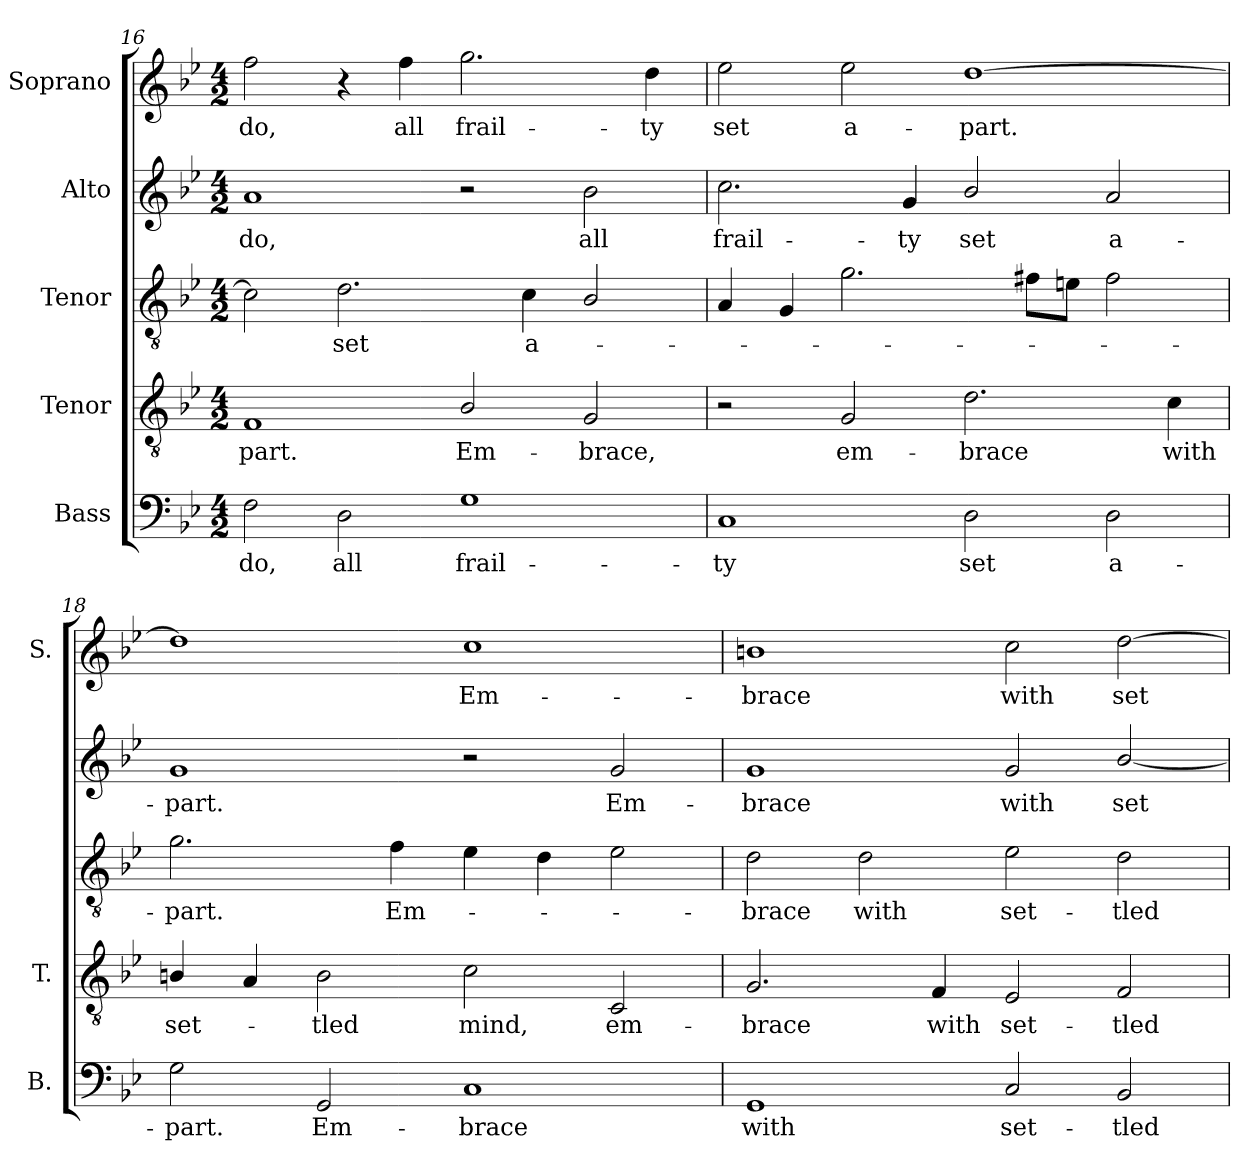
**kern	**text	**kern	**text	**kern	**text	**kern	**text	**kern	**text
*part5	*part5	*part4	*part4	*part3	*part3	*part2	*part2	*part1	*part1
*staff5	*staff5	*staff4	*staff4	*staff3	*staff3	*staff2	*staff2	*staff1	*staff1
*I"Bass	*	*I"Tenor	*	*I"Tenor	*	*I"Alto	*	*I"Soprano	*
*I'B.	*	*I'T.	*	*	*	*	*	*I'S.	*
*clefF4	*	*clefGv2	*	*clefGv2	*	*clefG2	*	*clefG2	*
*	*	*ITrd7c12	*	*ITrd7c12	*	*	*	*	*
*k[b-e-]	*	*k[b-e-]	*	*k[b-e-]	*	*k[b-e-]	*	*k[b-e-]	*
*B-:	*	*B-:	*	*B-:	*	*B-:	*	*B-:	*
*M4/2	*	*M4/2	*	*M4/2	*	*M4/2	*	*M4/2	*
=16	=16	=16	=16	=16	=16	=16	=16	=16	=16
!	!LO:LY:b:color=#000000	!	!	!	!	!	!	!	!
!	!	!	!LO:LY:b:color=#000000	!	!	!	!	!	!
!	!	!	!	!	!	!	!LO:LY:b:color=#000000	!	!
!	!	!	!	!	!	!	!	!	!LO:LY:b:color=#000000
2Fi\	do,	1FFi	-part.	2Ci\]	.	1ai	do,	2ffi\	do,
!	!LO:LY:b:color=#000000	!	!	!	!	!	!	!	!
!	!	!	!	!	!LO:LY:b:color=#000000	!	!	!	!
2Di\	all	.	.	2.Di\	set	.	.	4r	.
!	!	!	!	!	!	!	!	!	!LO:LY:b:color=#000000
.	.	.	.	.	.	.	.	4ffi\	all
!	!LO:LY:b:color=#000000	!	!	!	!	!	!	!	!
!	!	!	!LO:LY:b:color=#000000	!	!	!	!	!	!
!	!	!	!	!	!	!	!	!	!LO:LY:b:color=#000000
1Gi	frail-	2BB-i/	Em-	.	.	2r	.	2.ggi\	frail-
!	!	!	!	!	!LO:LY:b:color=#000000	!	!	!	!
.	.	.	.	4Ci\	a-	.	.	.	.
!	!	!	!LO:LY:b:color=#000000	!	!	!	!	!	!
!	!	!	!	!	!	!	!LO:LY:b:color=#000000	!	!
.	.	2GGi/	-brace,	2BB-i/	.	2b-i\	all	.	.
!	!	!	!	!	!	!	!	!	!LO:LY:b:color=#000000
.	.	.	.	.	.	.	.	4ddi\	-ty
=17	=17	=17	=17	=17	=17	=17	=17	=17	=17
!	!LO:LY:b:color=#000000	!	!	!	!	!	!	!	!
!	!	!	!	!	!	!	!LO:LY:b:color=#000000	!	!
!	!	!	!	!	!	!	!	!	!LO:LY:b:color=#000000
1Ci	-ty	2r	.	4AAi/	.	2.cci\	frail-	2ee-i\	set
.	.	.	.	4GGi/	.	.	.	.	.
!	!	!	!LO:LY:b:color=#000000	!	!	!	!	!	!
!	!	!	!	!	!	!	!	!	!LO:LY:b:color=#000000
.	.	2GGi/	em-	2.Gi\	.	.	.	2ee-i\	a-
!	!	!	!	!	!	!	!LO:LY:b:color=#000000	!	!
.	.	.	.	.	.	4gi/	-ty	.	.
!	!LO:LY:b:color=#000000	!	!	!	!	!	!	!	!
!	!	!	!LO:LY:b:color=#000000	!	!	!	!	!	!
!	!	!	!	!	!	!	!LO:LY:b:color=#000000	!	!
!	!	!	!	!	!	!	!	!	!LO:LY:b:color=#000000
2Di\	set	2.Di\	-brace	.	.	2b-i/	set	[1ddi	-part.
.	.	.	.	8F#Xi\L	.	.	.	.	.
.	.	.	.	8Eni\J	.	.	.	.	.
!	!LO:LY:b:color=#000000	!	!	!	!	!	!	!	!
!	!	!	!	!	!	!	!LO:LY:b:color=#000000	!	!
2Di\	a-	.	.	2F#i\	.	2ai/	a-	.	.
!	!	!	!LO:LY:b:color=#000000	!	!	!	!	!	!
.	.	4Ci\	with	.	.	.	.	.	.
!!LO:LB:g=z
=18	=18	=18	=18	=18	=18	=18	=18	=18	=18
!	!LO:LY:b:color=#000000	!	!	!	!	!	!	!	!
!	!	!	!LO:LY:b:color=#000000	!	!	!	!	!	!
!	!	!	!	!	!LO:LY:b:color=#000000	!	!	!	!
!	!	!	!	!	!	!	!LO:LY:b:color=#000000	!	!
2Gi\	-part.	4BBni/	set-	2.Gi\	-part.	1gi	-part.	1ddi]	.
.	.	4AAi/	.	.	.	.	.	.	.
!	!LO:LY:b:color=#000000	!	!	!	!	!	!	!	!
!	!	!	!LO:LY:b:color=#000000	!	!	!	!	!	!
2GGi/	Em-	2BBi\	-tled	.	.	.	.	.	.
!	!	!	!	!	!LO:LY:b:color=#000000	!	!	!	!
.	.	.	.	4Fi\	Em-	.	.	.	.
!	!LO:LY:b:color=#000000	!	!	!	!	!	!	!	!
!	!	!	!LO:LY:b:color=#000000	!	!	!	!	!	!
!	!	!	!	!	!	!	!	!	!LO:LY:b:color=#000000
1Ci	-brace	2Ci\	mind,	4E-i\	.	2r	.	1cci	Em-
.	.	.	.	4Di\	.	.	.	.	.
!	!	!	!LO:LY:b:color=#000000	!	!	!	!	!	!
!	!	!	!	!	!	!	!LO:LY:b:color=#000000	!	!
.	.	2CCi/	em-	2E-i\	.	2gi/	Em-	.	.
=19	=19	=19	=19	=19	=19	=19	=19	=19	=19
!	!LO:LY:b:color=#000000	!	!	!	!	!	!	!	!
!	!	!	!LO:LY:b:color=#000000	!	!	!	!	!	!
!	!	!	!	!	!LO:LY:b:color=#000000	!	!	!	!
!	!	!	!	!	!	!	!LO:LY:b:color=#000000	!	!
!	!	!	!	!	!	!	!	!	!LO:LY:b:color=#000000
1GGi	with	2.GGi/	-brace	2Di\	-brace	1gi	-brace	1bni	-brace
!	!	!	!	!	!LO:LY:b:color=#000000	!	!	!	!
.	.	.	.	2Di\	with	.	.	.	.
!	!	!	!LO:LY:b:color=#000000	!	!	!	!	!	!
.	.	4FFi/	with	.	.	.	.	.	.
!	!LO:LY:b:color=#000000	!	!	!	!	!	!	!	!
!	!	!	!LO:LY:b:color=#000000	!	!	!	!	!	!
!	!	!	!	!	!LO:LY:b:color=#000000	!	!	!	!
!	!	!	!	!	!	!	!LO:LY:b:color=#000000	!	!
!	!	!	!	!	!	!	!	!	!LO:LY:b:color=#000000
2Ci/	set-	2EE-i/	set-	2E-i\	set-	2gi/	with	2cci\	with
!	!LO:LY:b:color=#000000	!	!	!	!	!	!	!	!
!	!	!	!LO:LY:b:color=#000000	!	!	!	!	!	!
!	!	!	!	!	!LO:LY:b:color=#000000	!	!	!	!
!	!	!	!	!	!	!	!LO:LY:b:color=#000000	!	!
!	!	!	!	!	!	!	!	!	!LO:LY:b:color=#000000
2BB-i/	-tled	2FFi/	-tled	2Di\	-tled	[2b-i/	set-	[2ddi\	set-
=	=	=	=	=	=	=	=	=	=
*-	*-	*-	*-	*-	*-	*-	*-	*-	*-
